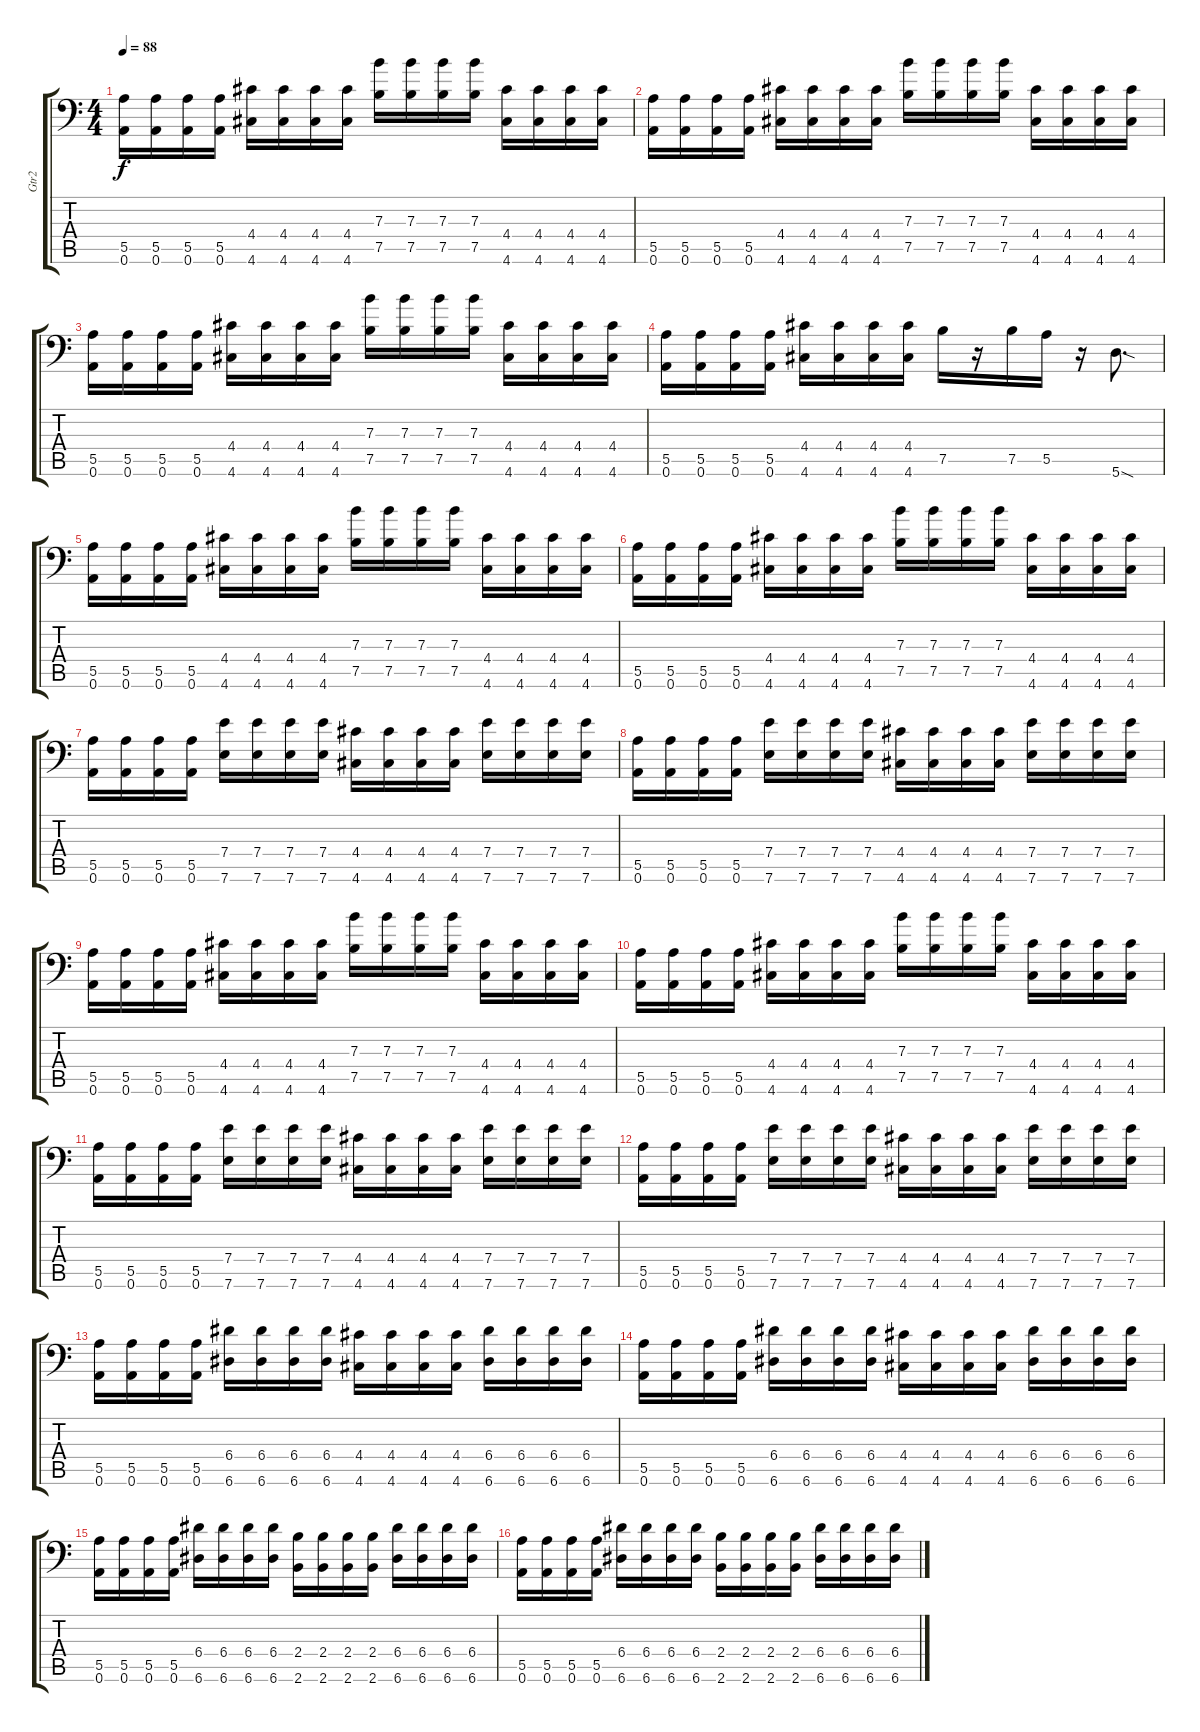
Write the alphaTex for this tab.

\track ("Gtr2" "Gtr2") {instrument distortionguitar}
\staff {score tabs}
\tuning (Db4 A3 E3 A2 E2 A1) {hide}
\ts (4 4)
\tempo 88
\clef f4
\ks c
(5.5 0.6).16{dy f} (5.5 0.6).16 (5.5 0.6).16 (5.5 0.6).16 (4.4 4.6).16 (4.4 4.6).16 (4.4 4.6).16 (4.4 4.6).16 (7.3 7.5).16 (7.3 7.5).16 (7.3 7.5).16 (7.3 7.5).16 (4.4 4.6).16 (4.4 4.6).16 (4.4 4.6).16 (4.4 4.6).16 |
(5.5 0.6).16 (5.5 0.6).16 (5.5 0.6).16 (5.5 0.6).16 (4.4 4.6).16 (4.4 4.6).16 (4.4 4.6).16 (4.4 4.6).16 (7.3 7.5).16 (7.3 7.5).16 (7.3 7.5).16 (7.3 7.5).16 (4.4 4.6).16 (4.4 4.6).16 (4.4 4.6).16 (4.4 4.6).16 |
(5.5 0.6).16 (5.5 0.6).16 (5.5 0.6).16 (5.5 0.6).16 (4.4 4.6).16 (4.4 4.6).16 (4.4 4.6).16 (4.4 4.6).16 (7.3 7.5).16 (7.3 7.5).16 (7.3 7.5).16 (7.3 7.5).16 (4.4 4.6).16 (4.4 4.6).16 (4.4 4.6).16 (4.4 4.6).16 |
(5.5 0.6).16 (5.5 0.6).16 (5.5 0.6).16 (5.5 0.6).16 (4.4 4.6).16 (4.4 4.6).16 (4.4 4.6).16 (4.4 4.6).16 7.5.16 r.16 7.5.16 5.5.16 r.16 5.6{sod}.8{d} |
(5.5 0.6).16 (5.5 0.6).16 (5.5 0.6).16 (5.5 0.6).16 (4.4 4.6).16 (4.4 4.6).16 (4.4 4.6).16 (4.4 4.6).16 (7.3 7.5).16 (7.3 7.5).16 (7.3 7.5).16 (7.3 7.5).16 (4.4 4.6).16 (4.4 4.6).16 (4.4 4.6).16 (4.4 4.6).16 |
(5.5 0.6).16 (5.5 0.6).16 (5.5 0.6).16 (5.5 0.6).16 (4.4 4.6).16 (4.4 4.6).16 (4.4 4.6).16 (4.4 4.6).16 (7.3 7.5).16 (7.3 7.5).16 (7.3 7.5).16 (7.3 7.5).16 (4.4 4.6).16 (4.4 4.6).16 (4.4 4.6).16 (4.4 4.6).16 |
(5.5 0.6).16 (5.5 0.6).16 (5.5 0.6).16 (5.5 0.6).16 (7.4 7.6).16 (7.4 7.6).16 (7.4 7.6).16 (7.4 7.6).16 (4.4 4.6).16 (4.4 4.6).16 (4.4 4.6).16 (4.4 4.6).16 (7.4 7.6).16 (7.4 7.6).16 (7.4 7.6).16 (7.4 7.6).16 |
(5.5 0.6).16 (5.5 0.6).16 (5.5 0.6).16 (5.5 0.6).16 (7.4 7.6).16 (7.4 7.6).16 (7.4 7.6).16 (7.4 7.6).16 (4.4 4.6).16 (4.4 4.6).16 (4.4 4.6).16 (4.4 4.6).16 (7.4 7.6).16 (7.4 7.6).16 (7.4 7.6).16 (7.4 7.6).16 |
(5.5 0.6).16 (5.5 0.6).16 (5.5 0.6).16 (5.5 0.6).16 (4.4 4.6).16 (4.4 4.6).16 (4.4 4.6).16 (4.4 4.6).16 (7.3 7.5).16 (7.3 7.5).16 (7.3 7.5).16 (7.3 7.5).16 (4.4 4.6).16 (4.4 4.6).16 (4.4 4.6).16 (4.4 4.6).16 |
(5.5 0.6).16 (5.5 0.6).16 (5.5 0.6).16 (5.5 0.6).16 (4.4 4.6).16 (4.4 4.6).16 (4.4 4.6).16 (4.4 4.6).16 (7.3 7.5).16 (7.3 7.5).16 (7.3 7.5).16 (7.3 7.5).16 (4.4 4.6).16 (4.4 4.6).16 (4.4 4.6).16 (4.4 4.6).16 |
(5.5 0.6).16 (5.5 0.6).16 (5.5 0.6).16 (5.5 0.6).16 (7.4 7.6).16 (7.4 7.6).16 (7.4 7.6).16 (7.4 7.6).16 (4.4 4.6).16 (4.4 4.6).16 (4.4 4.6).16 (4.4 4.6).16 (7.4 7.6).16 (7.4 7.6).16 (7.4 7.6).16 (7.4 7.6).16 |
(5.5 0.6).16 (5.5 0.6).16 (5.5 0.6).16 (5.5 0.6).16 (7.4 7.6).16 (7.4 7.6).16 (7.4 7.6).16 (7.4 7.6).16 (4.4 4.6).16 (4.4 4.6).16 (4.4 4.6).16 (4.4 4.6).16 (7.4 7.6).16 (7.4 7.6).16 (7.4 7.6).16 (7.4 7.6).16 |
(5.5 0.6).16 (5.5 0.6).16 (5.5 0.6).16 (5.5 0.6).16 (6.4 6.6).16 (6.4 6.6).16 (6.4 6.6).16 (6.4 6.6).16 (4.4 4.6).16 (4.4 4.6).16 (4.4 4.6).16 (4.4 4.6).16 (6.4 6.6).16 (6.4 6.6).16 (6.4 6.6).16 (6.4 6.6).16 |
(5.5 0.6).16 (5.5 0.6).16 (5.5 0.6).16 (5.5 0.6).16 (6.4 6.6).16 (6.4 6.6).16 (6.4 6.6).16 (6.4 6.6).16 (4.4 4.6).16 (4.4 4.6).16 (4.4 4.6).16 (4.4 4.6).16 (6.4 6.6).16 (6.4 6.6).16 (6.4 6.6).16 (6.4 6.6).16 |
(5.5 0.6).16 (5.5 0.6).16 (5.5 0.6).16 (5.5 0.6).16 (6.4 6.6).16 (6.4 6.6).16 (6.4 6.6).16 (6.4 6.6).16 (2.4 2.6).16 (2.4 2.6).16 (2.4 2.6).16 (2.4 2.6).16 (6.4 6.6).16 (6.4 6.6).16 (6.4 6.6).16 (6.4 6.6).16 |
(5.5 0.6).16 (5.5 0.6).16 (5.5 0.6).16 (5.5 0.6).16 (6.4 6.6).16 (6.4 6.6).16 (6.4 6.6).16 (6.4 6.6).16 (2.4 2.6).16 (2.4 2.6).16 (2.4 2.6).16 (2.4 2.6).16 (6.4 6.6).16 (6.4 6.6).16 (6.4 6.6).16 (6.4 6.6).16
